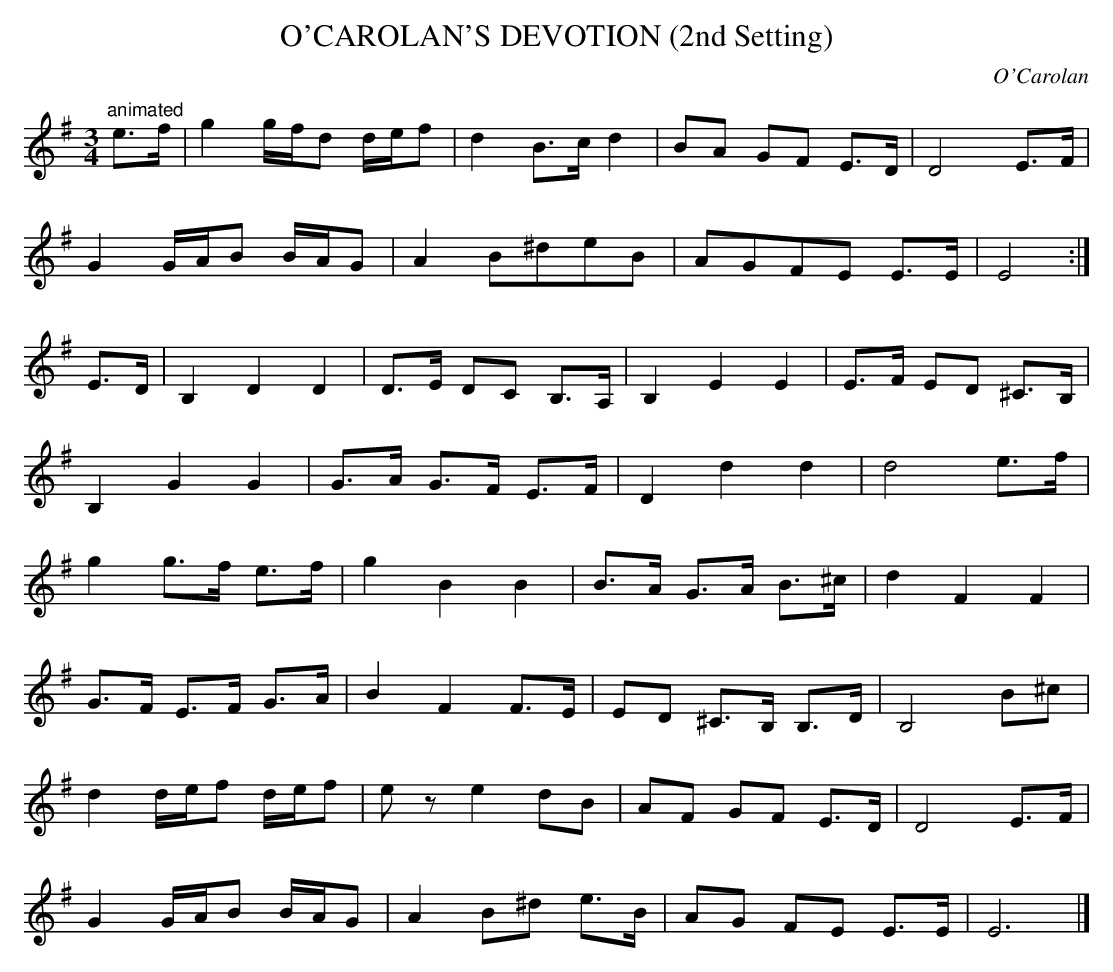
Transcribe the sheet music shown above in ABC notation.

X:1
T:O'CAROLAN'S DEVOTION (2nd Setting)
C:O'Carolan
M:3/4
L:1/8
K:Em % source key Gm
"animated"
e>f|g2 g/f/d d/e/f|d2B>c d2|BA GF E>D|D4 E>F|
G2 G/A/B B/A/G|A2B^deB|AGFE E>E|E4:|
E>D|B,2 D2 D2|D>E DC B,>A,|B,2 E2 E2|E>F ED ^C>B,|
B,2 G2 G2|G>A G>F E>F|D2 d2 d2|d4 e>f|
g2 g>f e>f|g2 B2 B2|B>A G>A B>^c|d2 F2 F2|
G>F E>F G>A|B2 F2 F>E|ED ^C>B, B,>D|B,4 B^c|
d2 d/e/f d/e/f|ez e2 dB|AF GF E>D|D4 E>F|
G2 G/A/B B/A/G|A2 B^d e>B|AG FE E>E|E6|]
